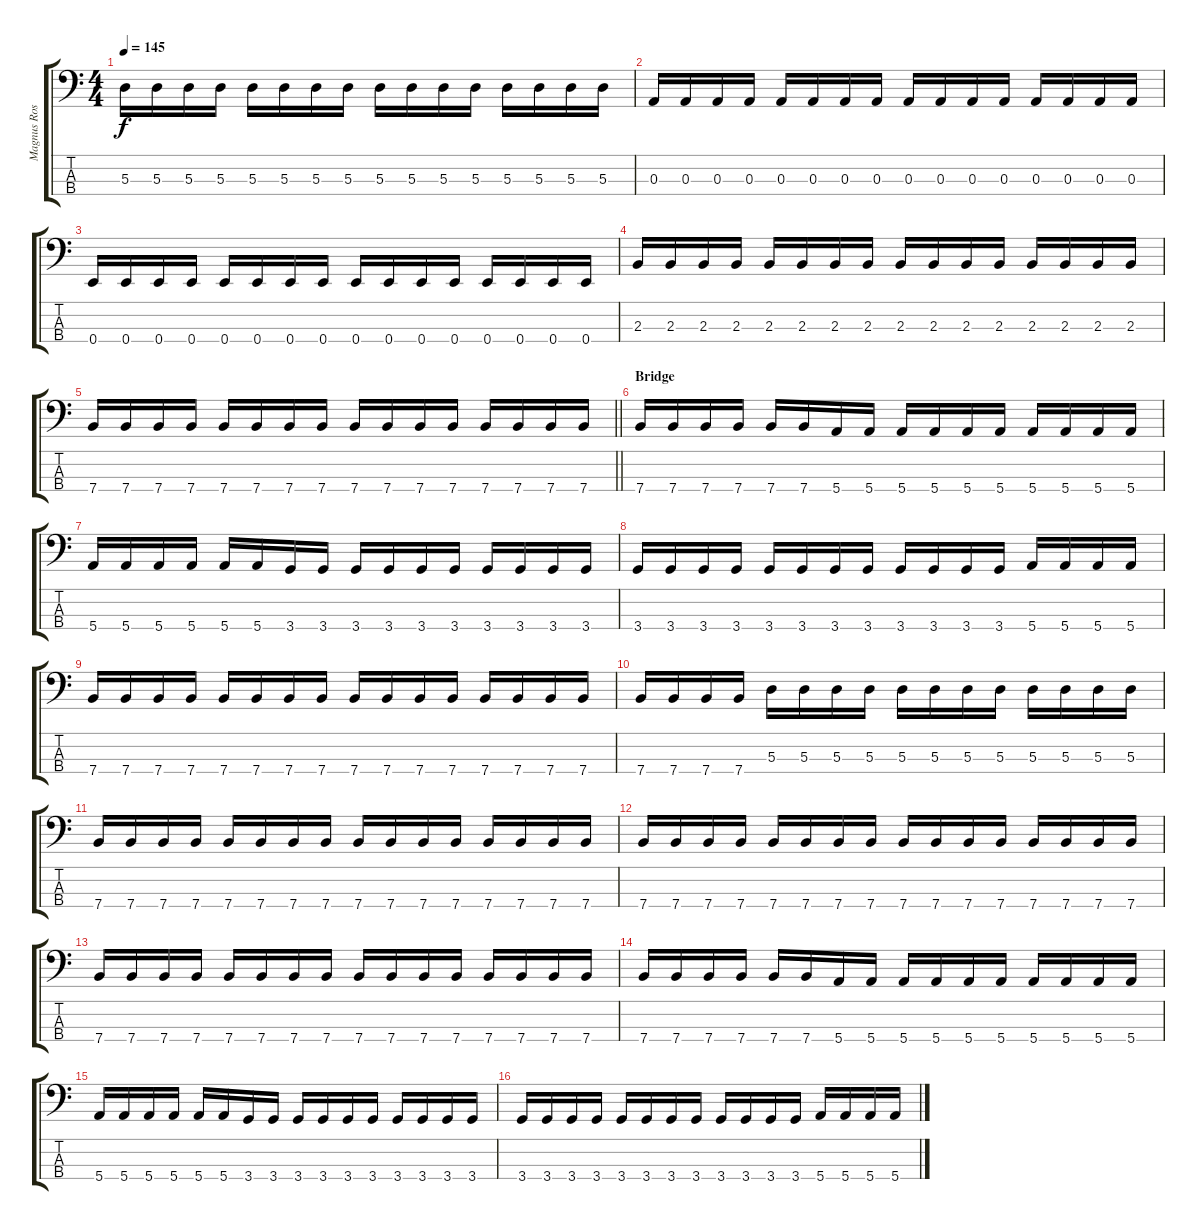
\track ("Magnus Rosén (Bass)" "Magnus Ros") {instrument electricbassfinger}
\staff {score tabs}
\tuning (G2 D2 A1 E1) {hide}
\ts (4 4)
\tempo 145
\clef f4
\ks c
5.3.16{dy f} 5.3.16 5.3.16 5.3.16 5.3.16 5.3.16 5.3.16 5.3.16 5.3.16 5.3.16 5.3.16 5.3.16 5.3.16 5.3.16 5.3.16 5.3.16 |
0.3.16 0.3.16 0.3.16 0.3.16 0.3.16 0.3.16 0.3.16 0.3.16 0.3.16 0.3.16 0.3.16 0.3.16 0.3.16 0.3.16 0.3.16 0.3.16 |
0.4.16 0.4.16 0.4.16 0.4.16 0.4.16 0.4.16 0.4.16 0.4.16 0.4.16 0.4.16 0.4.16 0.4.16 0.4.16 0.4.16 0.4.16 0.4.16 |
2.3.16 2.3.16 2.3.16 2.3.16 2.3.16 2.3.16 2.3.16 2.3.16 2.3.16 2.3.16 2.3.16 2.3.16 2.3.16 2.3.16 2.3.16 2.3.16 |
\barLineRight lightlight
7.4.16 7.4.16 7.4.16 7.4.16 7.4.16 7.4.16 7.4.16 7.4.16 7.4.16 7.4.16 7.4.16 7.4.16 7.4.16 7.4.16 7.4.16 7.4.16 |
\section ("" "Bridge")
7.4.16 7.4.16 7.4.16 7.4.16 7.4.16 7.4.16 5.4.16 5.4.16 5.4.16 5.4.16 5.4.16 5.4.16 5.4.16 5.4.16 5.4.16 5.4.16 |
5.4.16 5.4.16 5.4.16 5.4.16 5.4.16 5.4.16 3.4.16 3.4.16 3.4.16 3.4.16 3.4.16 3.4.16 3.4.16 3.4.16 3.4.16 3.4.16 |
3.4.16 3.4.16 3.4.16 3.4.16 3.4.16 3.4.16 3.4.16 3.4.16 3.4.16 3.4.16 3.4.16 3.4.16 5.4.16 5.4.16 5.4.16 5.4.16 |
7.4.16 7.4.16 7.4.16 7.4.16 7.4.16 7.4.16 7.4.16 7.4.16 7.4.16 7.4.16 7.4.16 7.4.16 7.4.16 7.4.16 7.4.16 7.4.16 |
7.4.16 7.4.16 7.4.16 7.4.16 5.3.16 5.3.16 5.3.16 5.3.16 5.3.16 5.3.16 5.3.16 5.3.16 5.3.16 5.3.16 5.3.16 5.3.16 |
7.4.16 7.4.16 7.4.16 7.4.16 7.4.16 7.4.16 7.4.16 7.4.16 7.4.16 7.4.16 7.4.16 7.4.16 7.4.16 7.4.16 7.4.16 7.4.16 |
7.4.16 7.4.16 7.4.16 7.4.16 7.4.16 7.4.16 7.4.16 7.4.16 7.4.16 7.4.16 7.4.16 7.4.16 7.4.16 7.4.16 7.4.16 7.4.16 |
7.4.16 7.4.16 7.4.16 7.4.16 7.4.16 7.4.16 7.4.16 7.4.16 7.4.16 7.4.16 7.4.16 7.4.16 7.4.16 7.4.16 7.4.16 7.4.16 |
7.4.16 7.4.16 7.4.16 7.4.16 7.4.16 7.4.16 5.4.16 5.4.16 5.4.16 5.4.16 5.4.16 5.4.16 5.4.16 5.4.16 5.4.16 5.4.16 |
5.4.16 5.4.16 5.4.16 5.4.16 5.4.16 5.4.16 3.4.16 3.4.16 3.4.16 3.4.16 3.4.16 3.4.16 3.4.16 3.4.16 3.4.16 3.4.16 |
3.4.16 3.4.16 3.4.16 3.4.16 3.4.16 3.4.16 3.4.16 3.4.16 3.4.16 3.4.16 3.4.16 3.4.16 5.4.16 5.4.16 5.4.16 5.4.16
